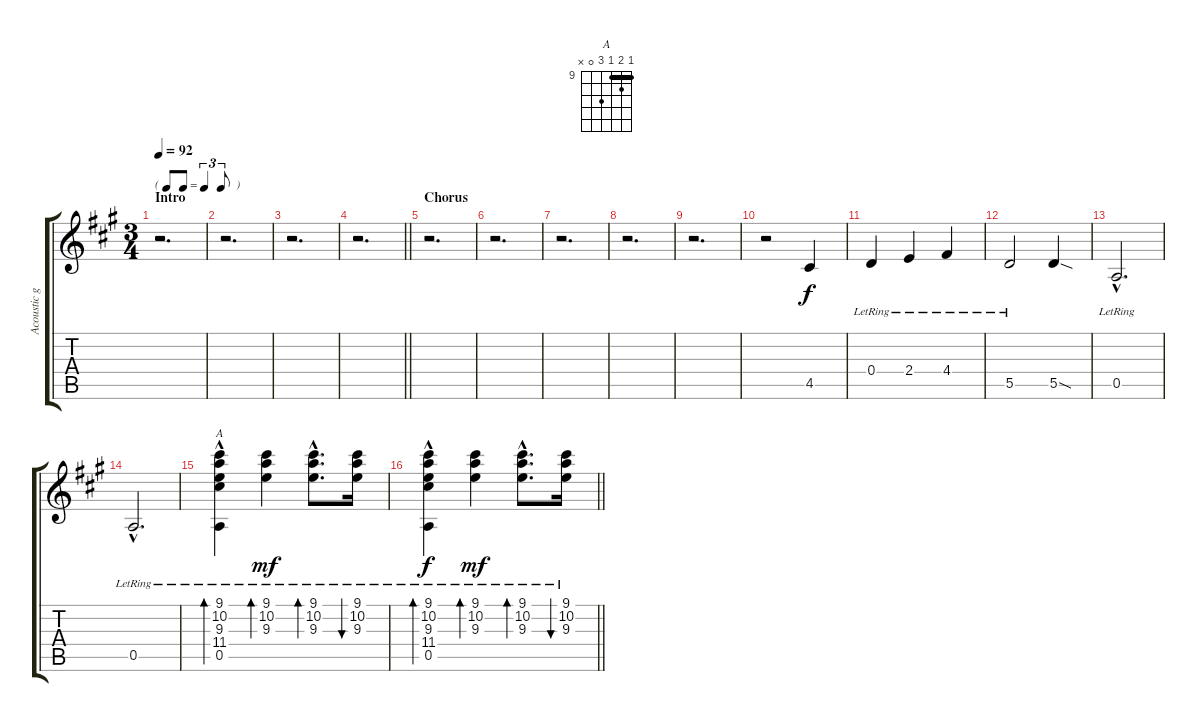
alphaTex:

\track ("Acoustic guitar - Denny Laine" "Acoustic g") {instrument acousticguitarsteel}
\staff {score tabs}
\tuning (E4 B3 G3 D3 A2 E2) {hide}
\chord ("A" 9 10 9 11 0 x) {firstfret 9 barre 9}
\ts (3 4)
\tf triplet8th
\section ("" "Intro")
\tempo 92
\clef g2
\ks a
r.2{d dy f instrument acousticguitarsteel} |
r.2{d} |
r.2{d} |
\barLineRight lightlight
r.2{d} |
\section ("" "Chorus")
r.2{d} |
r.2{d} |
r.2{d} |
r.2{d} |
r.2{d} |
r.2 4.5.4 |
0.4{lr}.4 2.4{lr}.4 4.4{lr}.4 |
5.5{lr}.2 5.5{sod}.4 |
0.5{hac lr}.2{d} |
0.5{hac lr}.2{d} |
(9.1{lr} 10.2{lr} 9.3{lr} 11.4 0.5{hac lr}).4{bd 240 ch "A"} (9.1{lr} 10.2{lr} 9.3{lr}).4{bd 30 dy mf} (9.1{hac lr} 10.2{hac lr} 9.3{hac lr}).8{d bd 30} (9.1{lr} 10.2{lr} 9.3{lr}).16{bu 30} |
\barLineRight lightlight
(9.1{lr} 10.2{lr} 9.3{lr} 11.4 0.5{hac lr}).4{bd 60 dy f} (9.1{lr} 10.2{lr} 9.3{lr}).4{bd 30 dy mf} (9.1{hac lr} 10.2{hac lr} 9.3{hac lr}).8{d bd 30} (9.1{lr} 10.2{lr} 9.3{lr}).16{bu 30}
